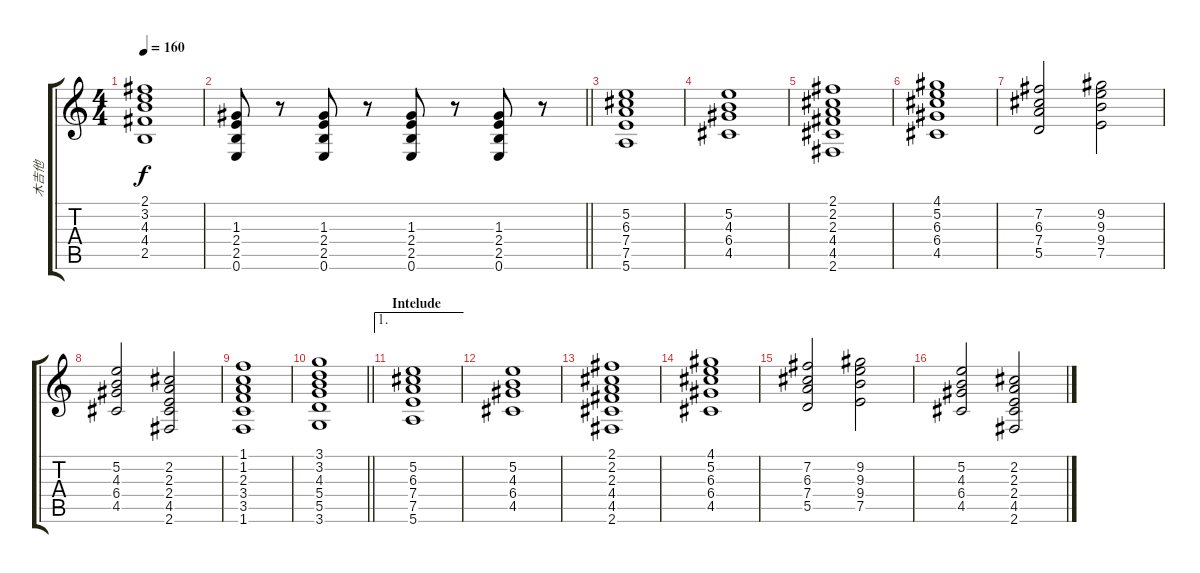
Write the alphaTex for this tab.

\track ("木吉他" "木吉他") {instrument acousticguitarsteel}
\staff {score tabs}
\tuning (E4 B3 G3 D3 A2 E2) {hide}
\ts (4 4)
\tempo 160
\clef g2
\ks c
(2.1 3.2 4.3 4.4 2.5).1{dy f} |
\barLineRight lightlight
(1.3 2.4 2.5 0.6).8 r.8 (1.3 2.4 2.5 0.6).8 r.8 (1.3 2.4 2.5 0.6).8 r.8 (1.3 2.4 2.5 0.6).8 r.8 |
(5.2 6.3 7.4 7.5 5.6).1 |
(5.2 4.3 6.4 4.5).1 |
(2.1 2.2 2.3 4.4 4.5 2.6).1 |
(4.1 5.2 6.3 6.4 4.5).1 |
(7.2 6.3 7.4 5.5).2 (9.2 9.3 9.4 7.5).2 |
(5.2 4.3 6.4 4.5).2 (2.2 2.3 2.4 4.5 2.6).2 |
(1.1 1.2 2.3 3.4 3.5 1.6).1 |
\barLineRight lightlight
(3.1 3.2 4.3 5.4 5.5 3.6).1 |
\ae 1
\section ("" "Intelude")
(5.2 6.3 7.4 7.5 5.6).1 |
(5.2 4.3 6.4 4.5).1 |
(2.1 2.2 2.3 4.4 4.5 2.6).1 |
(4.1 5.2 6.3 6.4 4.5).1 |
(7.2 6.3 7.4 5.5).2 (9.2 9.3 9.4 7.5).2 |
(5.2 4.3 6.4 4.5).2 (2.2 2.3 2.4 4.5 2.6).2
